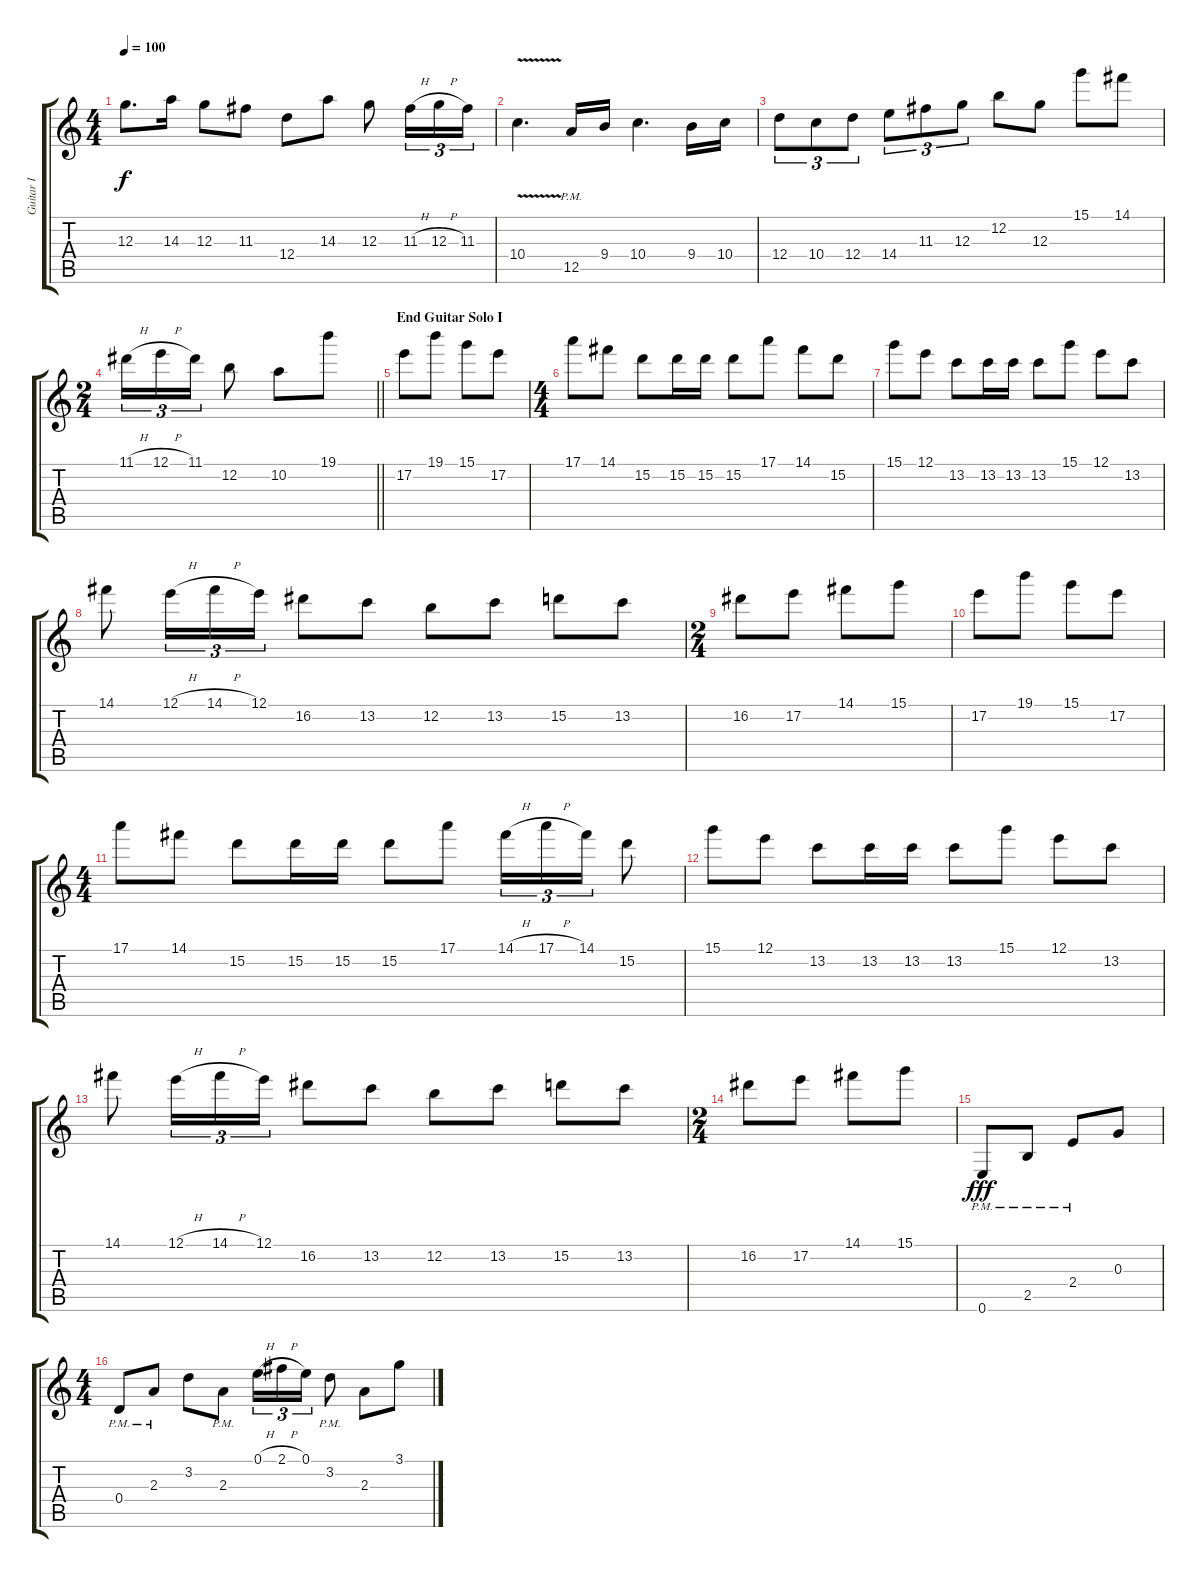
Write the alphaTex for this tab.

\track ("Guitar I" "Guitar I") {instrument overdrivenguitar}
\staff {score tabs}
\tuning (E4 B3 G3 D3 A2 E2) {hide}
\ts (4 4)
\tempo 100
\clef g2
\ks c
12.3.8{d dy f} 14.3.16 12.3.8 11.3.8 12.4.8 14.3.8 12.3.8 11.3{h}.16{tu (3 2)} 12.3{h}.16{tu (3 2)} 11.3.16{tu (3 2)} |
10.4{v}.4{d} 12.5{pm}.16 9.4.16 10.4.4{d} 9.4.16 10.4.16 |
12.4.8{tu (3 2)} 10.4.8{tu (3 2)} 12.4.8{tu (3 2)} 14.4.8{tu (3 2)} 11.3.8{tu (3 2)} 12.3.8{tu (3 2)} 12.2.8 12.3.8 15.1.8 14.1.8 |
\ts (2 4)
\barLineRight lightlight
11.1{h}.16{tu (3 2)} 12.1{h}.16{tu (3 2)} 11.1.16{tu (3 2)} 12.2.8 10.2.8 19.1.8 |
\section ("" "End Guitar Solo I")
17.2.8{volume 11 balance 8} 19.1.8 15.1.8 17.2.8 |
\ts (4 4)
17.1.8 14.1.8 15.2.8 15.2.16 15.2.16 15.2.8 17.1.8 14.1.8 15.2.8 |
15.1.8 12.1.8 13.2.8 13.2.16 13.2.16 13.2.8 15.1.8 12.1.8 13.2.8 |
14.1.8 12.1{h}.16{tu (3 2)} 14.1{h}.16{tu (3 2)} 12.1.16{tu (3 2)} 16.2.8 13.2.8 12.2.8 13.2.8 15.2.8 13.2.8 |
\ts (2 4)
16.2.8 17.2.8 14.1.8 15.1.8 |
17.2.8{balance 8} 19.1.8 15.1.8 17.2.8 |
\ts (4 4)
17.1.8 14.1.8 15.2.8 15.2.16 15.2.16 15.2.8 17.1.8 14.1{h}.16{tu (3 2)} 17.1{h}.16{tu (3 2)} 14.1.16{tu (3 2)} 15.2.8 |
15.1.8 12.1.8 13.2.8 13.2.16 13.2.16 13.2.8 15.1.8 12.1.8 13.2.8 |
14.1.8 12.1{h}.16{tu (3 2)} 14.1{h}.16{tu (3 2)} 12.1.16{tu (3 2)} 16.2.8 13.2.8 12.2.8 13.2.8 15.2.8 13.2.8 |
\ts (2 4)
16.2.8 17.2.8 14.1.8 15.1.8 |
0.6{pm}.8{dy fff volume 16 instrument distortionguitar} 2.5{pm}.8 2.4{pm}.8 0.3.8 |
\ts (4 4)
0.4{pm}.8 2.3{pm}.8 3.2.8 2.3{pm}.8 0.1{h}.16{tu (3 2)} 2.1{h}.16{tu (3 2)} 0.1.16{tu (3 2)} 3.2{pm}.8 2.3.8 3.1.8
